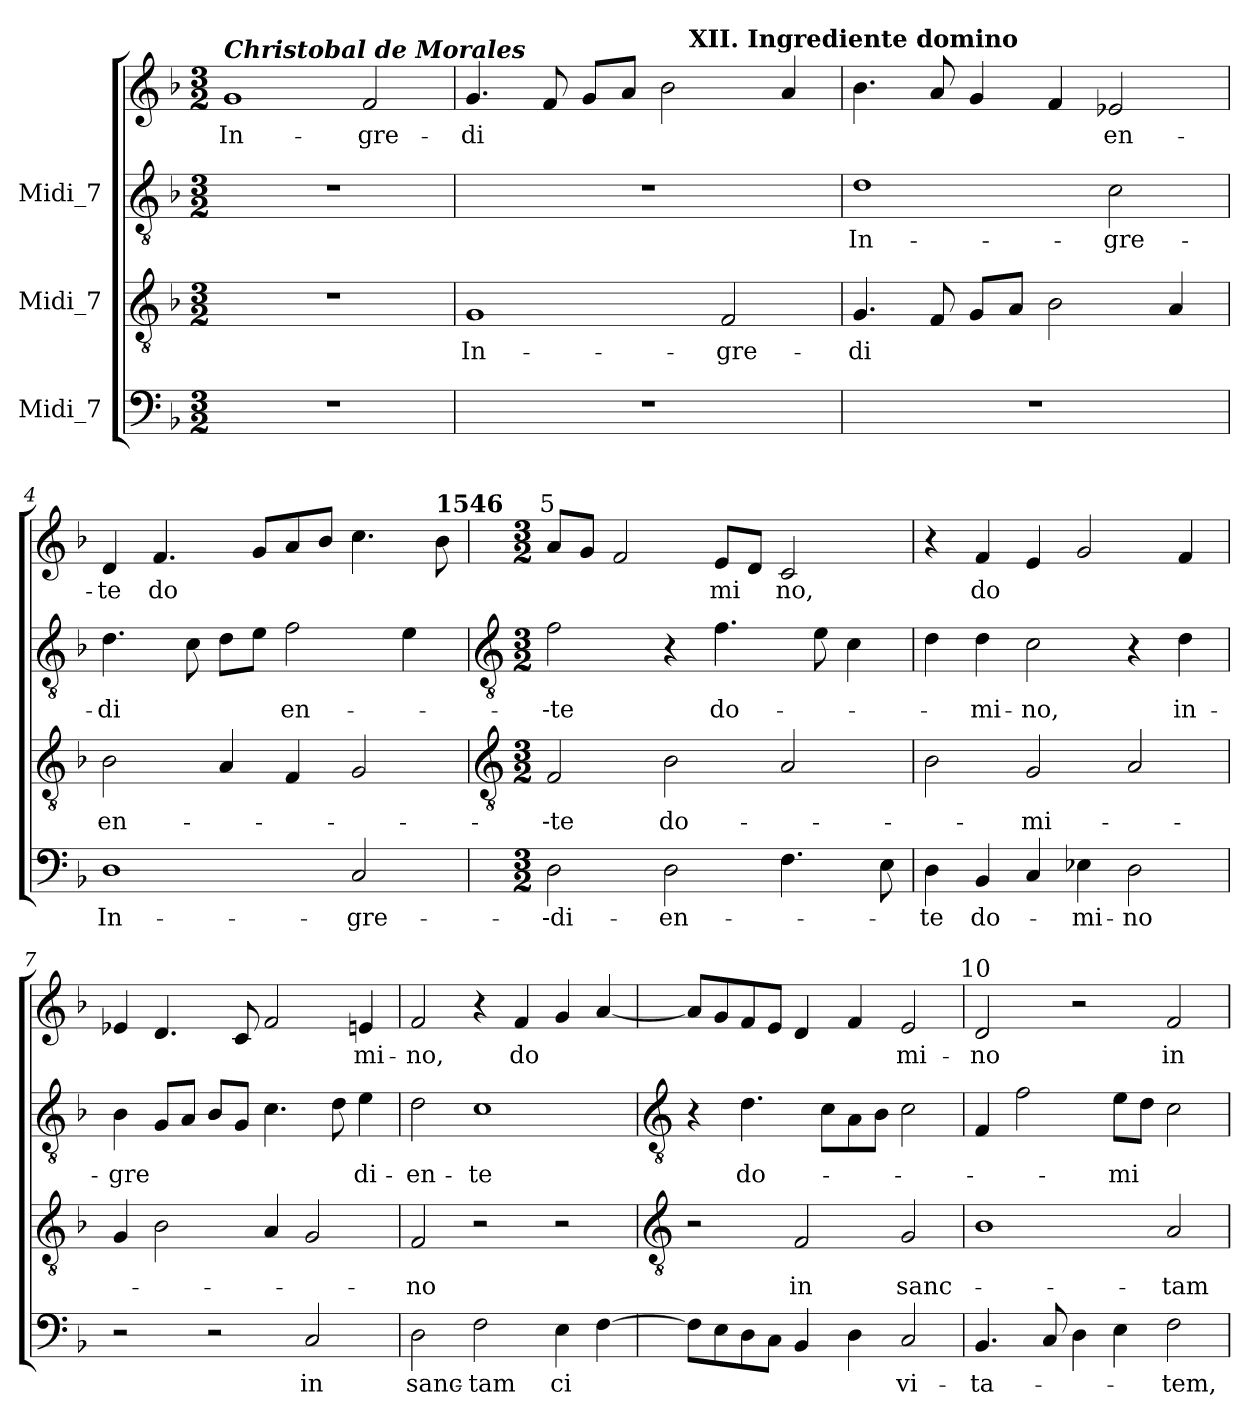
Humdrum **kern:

**kern	**text	**kern	**text	**kern	**text	**kern	**text
*part4	*part4	*part3	*part3	*part2	*part2	*part1	*part1
*staff4	*staff4	*staff3	*staff3	*staff2	*staff2	*staff1	*staff1
*I"Midi_7	*	*I"Midi_7	*	*I"Midi_7	*	*	*
*clefF4	*	*clefGv2	*	*clefGv2	*	*clefG2	*
*k[b-]	*	*k[b-]	*	*k[b-]	*	*k[b-]	*
*F:	*	*F:	*	*F:	*	*F:	*
*M3/2	*	*M3/2	*	*M3/2	*	*M3/2	*
=1	=1	=1	=1	=1	=1	=1	=1
!	!	!	!	!	!	!LO:TX:a:Bi:t=Christobal de Morales	!
!	!	!	!	!	!	!	!LO:LY:b
1.r	.	1.r	.	1.r	.	1g	In-
!	!	!	!	!	!	!	!LO:LY:b
.	.	.	.	.	.	2f	-gre-
=2	=2	=2	=2	=2	=2	=2	=2
!	!	!	!LO:LY:b	!	!	!	!LO:LY:b
1.r	.	1G	In-	1.r	.	4.g	-di
.	.	.	.	.	.	8f	.
.	.	.	.	.	.	8gL	.
.	.	.	.	.	.	8aJ	.
.	.	.	.	.	.	2b-	.
!	!	!	!LO:LY:b	!	!	!	!
.	.	2F	-gre-	.	.	.	.
.	.	.	.	.	.	4a	.
=3	=3	=3	=3	=3	=3	=3	=3
!	!	!	!	!	!	!LO:TX:a:B:cj:t=XII.  Ingrediente domino	!
!	!	!	!LO:LY:b	!	!LO:LY:b	!	!
1.r	.	4.G	-di	1d	In-	4.b-	.
.	.	8F	.	.	.	8a	.
.	.	8GL	.	.	.	4g	.
.	.	8AJ	.	.	.	.	.
.	.	2B-	.	.	.	4f	.
!	!	!	!	!	!LO:LY:b	!	!LO:LY:b
.	.	.	.	2c	-gre-	2e-X	en-
.	.	4A	.	.	.	.	.
=4	=4	=4	=4	=4	=4	=4	=4
!	!LO:LY:b	!	!LO:LY:b	!	!LO:LY:b	!	!LO:LY:b
1D	In-	2B-	en-	4.d	-di	4d	-te
!	!	!	!	!	!	!	!LO:LY:b
.	.	.	.	.	.	4.f	do
.	.	.	.	8c	.	.	.
.	.	4A	.	8dL	.	.	.
.	.	.	.	8eJ	.	8gL	.
!	!	!	!	!	!LO:LY:b	!	!
.	.	4F	.	2f	en-	8a	.
.	.	.	.	.	.	8b-J	.
!	!LO:LY:b	!	!	!	!	!	!
2C	-gre-	2G	.	.	.	4.cc	.
.	.	.	.	4e	.	.	.
!	!	!	!	!	!	!LO:TX:a:B:t=1546	!
.	.	.	.	.	.	8b-	.
!!LO:LB:g=z
=5	=5	=5	=5	=5	=5	=5	=5
*	*	*clefGv2	*	*clefGv2	*	*	*
*M3/2	*	*M3/2	*	*M3/2	*	*M3/2	*
!	!	!	!	!	!	!LO:TX:a:cj:t=5	!
!	!LO:LY:b	!	!LO:LY:b	!	!LO:LY:b	!	!
2D	--di-	2F	--te	2f	--te	8aL	.
.	.	.	.	.	.	8gJ	.
.	.	.	.	.	.	2f	.
!	!LO:LY:b	!	!LO:LY:b	!	!	!	!
2D	-en-	2B-	do-	4r	.	.	.
!	!	!	!	!	!LO:LY:b	!	!LO:LY:b
.	.	.	.	4.f	do-	8eL	mi
.	.	.	.	.	.	8dJ	.
!	!	!	!	!	!	!	!LO:LY:b
4.F	.	2A	.	.	.	2c	no,
.	.	.	.	8e	.	.	.
.	.	.	.	4c	.	.	.
8E	.	.	.	.	.	.	.
=6	=6	=6	=6	=6	=6	=6	=6
!	!LO:LY:b	!	!	!	!	!	!
4D	-te	2B-	.	4d	.	4r	.
!	!LO:LY:b	!	!	!	!LO:LY:b	!	!LO:LY:b
4BB-	do-	.	.	4d	-mi-	4f	do
!	!	!	!LO:LY:b	!	!LO:LY:b	!	!
4C	.	2G	-mi-	2c	-no,	4e	.
!	!LO:LY:b	!	!	!	!	!	!
4E-X	-mi-	.	.	.	.	2g	.
!	!LO:LY:b	!	!	!	!	!	!
2D	-no	2A	.	4r	.	.	.
!	!	!	!	!	!LO:LY:b	!	!
.	.	.	.	4d	in-	4f	.
=7	=7	=7	=7	=7	=7	=7	=7
!	!	!	!	!	!LO:LY:b	!	!
2r	.	4G	.	4B-	-gre	4e-	.
.	.	2B-	.	8GL	.	4.d	.
.	.	.	.	8AJ	.	.	.
2r	.	.	.	8B-L	.	.	.
.	.	.	.	8GJ	.	8c	.
.	.	4A	.	4.c	.	2f	.
!	!LO:LY:b	!	!	!	!	!	!
2C	in	2G	.	.	.	.	.
.	.	.	.	8d	.	.	.
!	!	!	!	!	!LO:LY:b	!	!LO:LY:b
.	.	.	.	4e	di-	4e	mi-
=8	=8	=8	=8	=8	=8	=8	=8
!	!LO:LY:b	!	!LO:LY:b	!	!LO:LY:b	!	!LO:LY:b
2D	sanc-	2F	-no	2d	-en-	2f	-no,
!	!LO:LY:b	!	!	!	!LO:LY:b	!	!
2F	-tam	2r	.	1c	-te	4r	.
!	!	!	!	!	!	!	!LO:LY:b
.	.	.	.	.	.	4f	do
!	!LO:LY:b	!	!	!	!	!	!
4E	ci	2r	.	.	.	4g	.
[4F	.	.	.	.	.	[4a	.
!!LO:LB:g=z
=9	=9	=9	=9	=9	=9	=9	=9
*	*	*clefGv2	*	*clefGv2	*	*	*
8FL]	.	2r	.	4r	.	8aL]	.
8E	.	.	.	.	.	8g	.
!	!	!	!	!	!LO:LY:b	!	!
8D	.	.	.	4.d	do-	8f	.
8CJ	.	.	.	.	.	8eJ	.
!	!	!	!LO:LY:b	!	!	!	!
4BB-	.	2F	in	.	.	4d	.
.	.	.	.	8cL	.	.	.
4D	.	.	.	8A	.	4f	.
.	.	.	.	8B-J	.	.	.
!	!LO:LY:b	!	!LO:LY:b	!	!	!	!LO:LY:b
2C	vi-	2G	sanc-	2c	.	2e	mi-
=10	=10	=10	=10	=10	=10	=10	=10
!	!	!	!	!	!	!LO:TX:a:cj:t=10	!
!	!LO:LY:b	!	!	!	!	!	!LO:LY:b
4.BB-	-ta-	1B-	.	4F	.	2d	-no
.	.	.	.	2f	.	.	.
8C	.	.	.	.	.	.	.
4D	.	.	.	.	.	2r	.
!	!	!	!	!	!LO:LY:b	!	!
4E	.	.	.	8eL	-mi	.	.
.	.	.	.	8dJ	.	.	.
!	!LO:LY:b	!	!LO:LY:b	!	!	!	!LO:LY:b
2F	-tem,	2A	-tam	2c	.	2f	in
=	=	=	=	=	=	=	=
*-	*-	*-	*-	*-	*-	*-	*-
